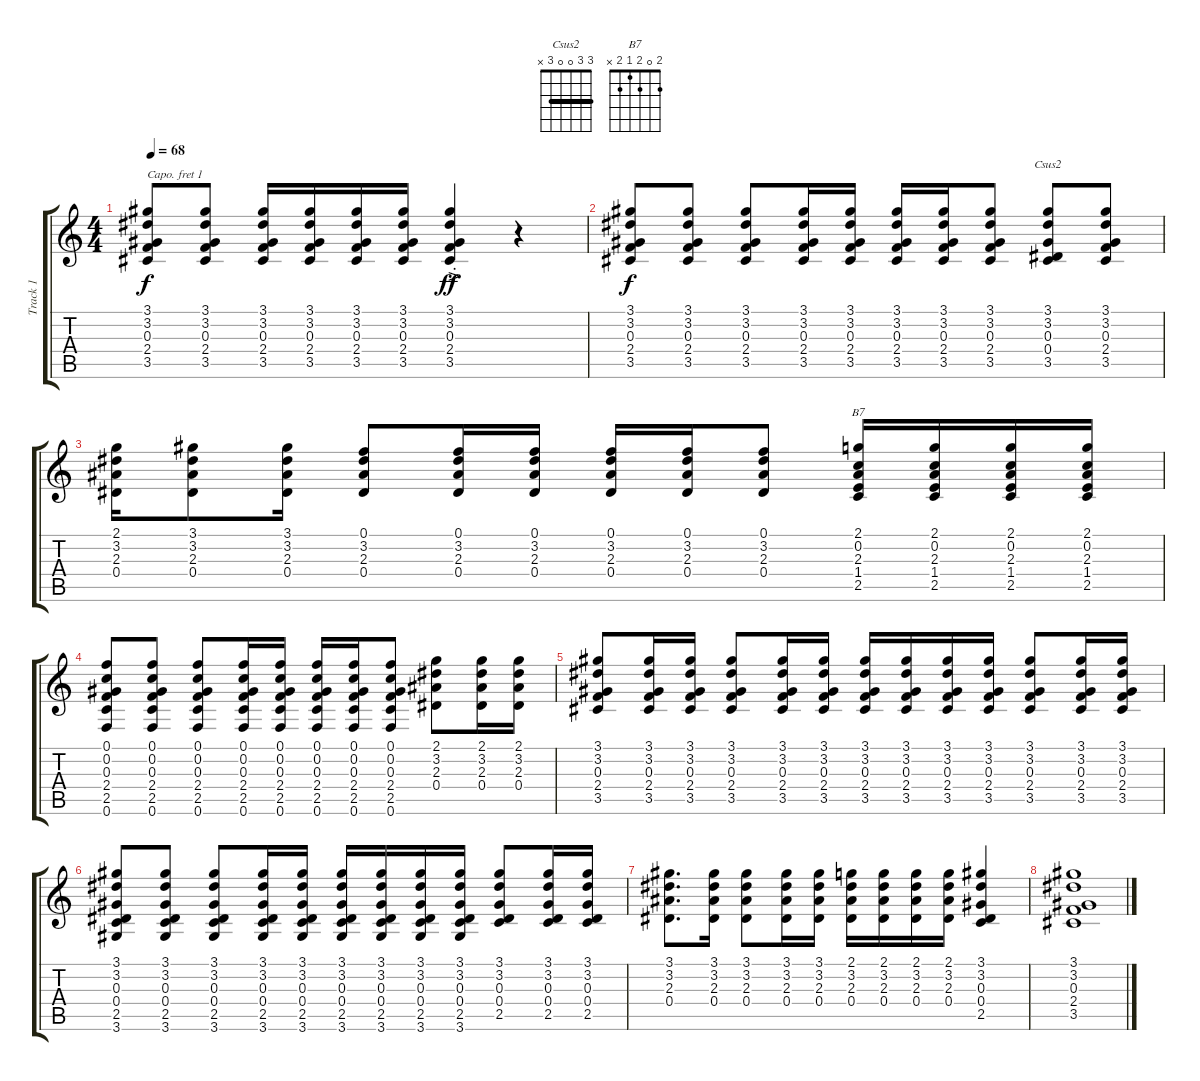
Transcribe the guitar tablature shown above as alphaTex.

\track ("Track 1" "Track 1") {instrument acousticguitarsteel}
\staff {score tabs}
\capo 1
\tuning (E4 B3 G3 D3 A2 E2) {hide}
\chord ("Csus2" 3 3 0 0 3 x) {barre 3}
\chord ("B7" 2 0 2 1 2 x)
\ts (4 4)
\tempo 68
\clef g2
\ks c
(3.1 3.2 0.3 2.4 3.5).8{dy f} (3.1 3.2 0.3 2.4 3.5).8 (3.1 3.2 0.3 2.4 3.5).16 (3.1 3.2 0.3 2.4 3.5).16 (3.1 3.2 0.3 2.4 3.5).16 (3.1 3.2 0.3 2.4 3.5).16 (3.1{ac st} 3.2{ac st} 0.3{ac st} 2.4{ac st} 3.5{ac st}).4{dy ff} r.4 |
(3.1 3.2 0.3 2.4 3.5).8{dy f} (3.1 3.2 0.3 2.4 3.5).8 (3.1 3.2 0.3 2.4 3.5).8 (3.1 3.2 0.3 2.4 3.5).16 (3.1 3.2 0.3 2.4 3.5).16 (3.1 3.2 0.3 2.4 3.5).16 (3.1 3.2 0.3 2.4 3.5).16 (3.1 3.2 0.3 2.4 3.5).8 (3.1 3.2 0.3 0.4 3.5).8{ch "Csus2"} (3.1 3.2 0.3 2.4 3.5).8 |
(2.1 3.2 2.3 0.4).16 (3.1 3.2 2.3 0.4).8 (3.1 3.2 2.3 0.4).16 (0.1 3.2 2.3 0.4).8 (0.1 3.2 2.3 0.4).16 (0.1 3.2 2.3 0.4).16 (0.1 3.2 2.3 0.4).16 (0.1 3.2 2.3 0.4).16 (0.1 3.2 2.3 0.4).8 (2.1 0.2 2.3 1.4 2.5).16{ch "B7"} (2.1 0.2 2.3 1.4 2.5).16 (2.1 0.2 2.3 1.4 2.5).16 (2.1 0.2 2.3 1.4 2.5).16 |
(0.1 0.2 0.3 2.4 2.5 0.6).8 (0.1 0.2 0.3 2.4 2.5 0.6).8 (0.1 0.2 0.3 2.4 2.5 0.6).8 (0.1 0.2 0.3 2.4 2.5 0.6).16 (0.1 0.2 0.3 2.4 2.5 0.6).16 (0.1 0.2 0.3 2.4 2.5 0.6).16 (0.1 0.2 0.3 2.4 2.5 0.6).16 (0.1 0.2 0.3 2.4 2.5 0.6).8 (2.1 3.2 2.3 0.4).8 (2.1 3.2 2.3 0.4).16 (2.1 3.2 2.3 0.4).16 |
(3.1 3.2 0.3 2.4 3.5).8 (3.1 3.2 0.3 2.4 3.5).16 (3.1 3.2 0.3 2.4 3.5).16 (3.1 3.2 0.3 2.4 3.5).8 (3.1 3.2 0.3 2.4 3.5).16 (3.1 3.2 0.3 2.4 3.5).16 (3.1 3.2 0.3 2.4 3.5).16 (3.1 3.2 0.3 2.4 3.5).16 (3.1 3.2 0.3 2.4 3.5).16 (3.1 3.2 0.3 2.4 3.5).16 (3.1 3.2 0.3 2.4 3.5).8 (3.1 3.2 0.3 2.4 3.5).16 (3.1 3.2 0.3 2.4 3.5).16 |
(3.1 3.2 0.3 0.4 2.5 3.6).8 (3.1 3.2 0.3 0.4 2.5 3.6).8 (3.1 3.2 0.3 0.4 2.5 3.6).8 (3.1 3.2 0.3 0.4 2.5 3.6).16 (3.1 3.2 0.3 0.4 2.5 3.6).16 (3.1 3.2 0.3 0.4 2.5 3.6).16 (3.1 3.2 0.3 0.4 2.5 3.6).16 (3.1 3.2 0.3 0.4 2.5 3.6).16 (3.1 3.2 0.3 0.4 2.5 3.6).16 (3.1 3.2 0.3 0.4 2.5).8 (3.1 3.2 0.3 0.4 2.5).16 (3.1 3.2 0.3 0.4 2.5).16 |
(3.1 3.2 2.3 0.4).8{d} (3.1 3.2 2.3 0.4).16 (3.1 3.2 2.3 0.4).8 (3.1 3.2 2.3 0.4).16 (3.1 3.2 2.3 0.4).16 (2.1 3.2 2.3 0.4).16 (2.1 3.2 2.3 0.4).16 (2.1 3.2 2.3 0.4).16 (2.1 3.2 2.3 0.4).16 (3.1 3.2 0.3 0.4 2.5).4 |
(3.1 3.2 0.3 2.4 3.5).1
